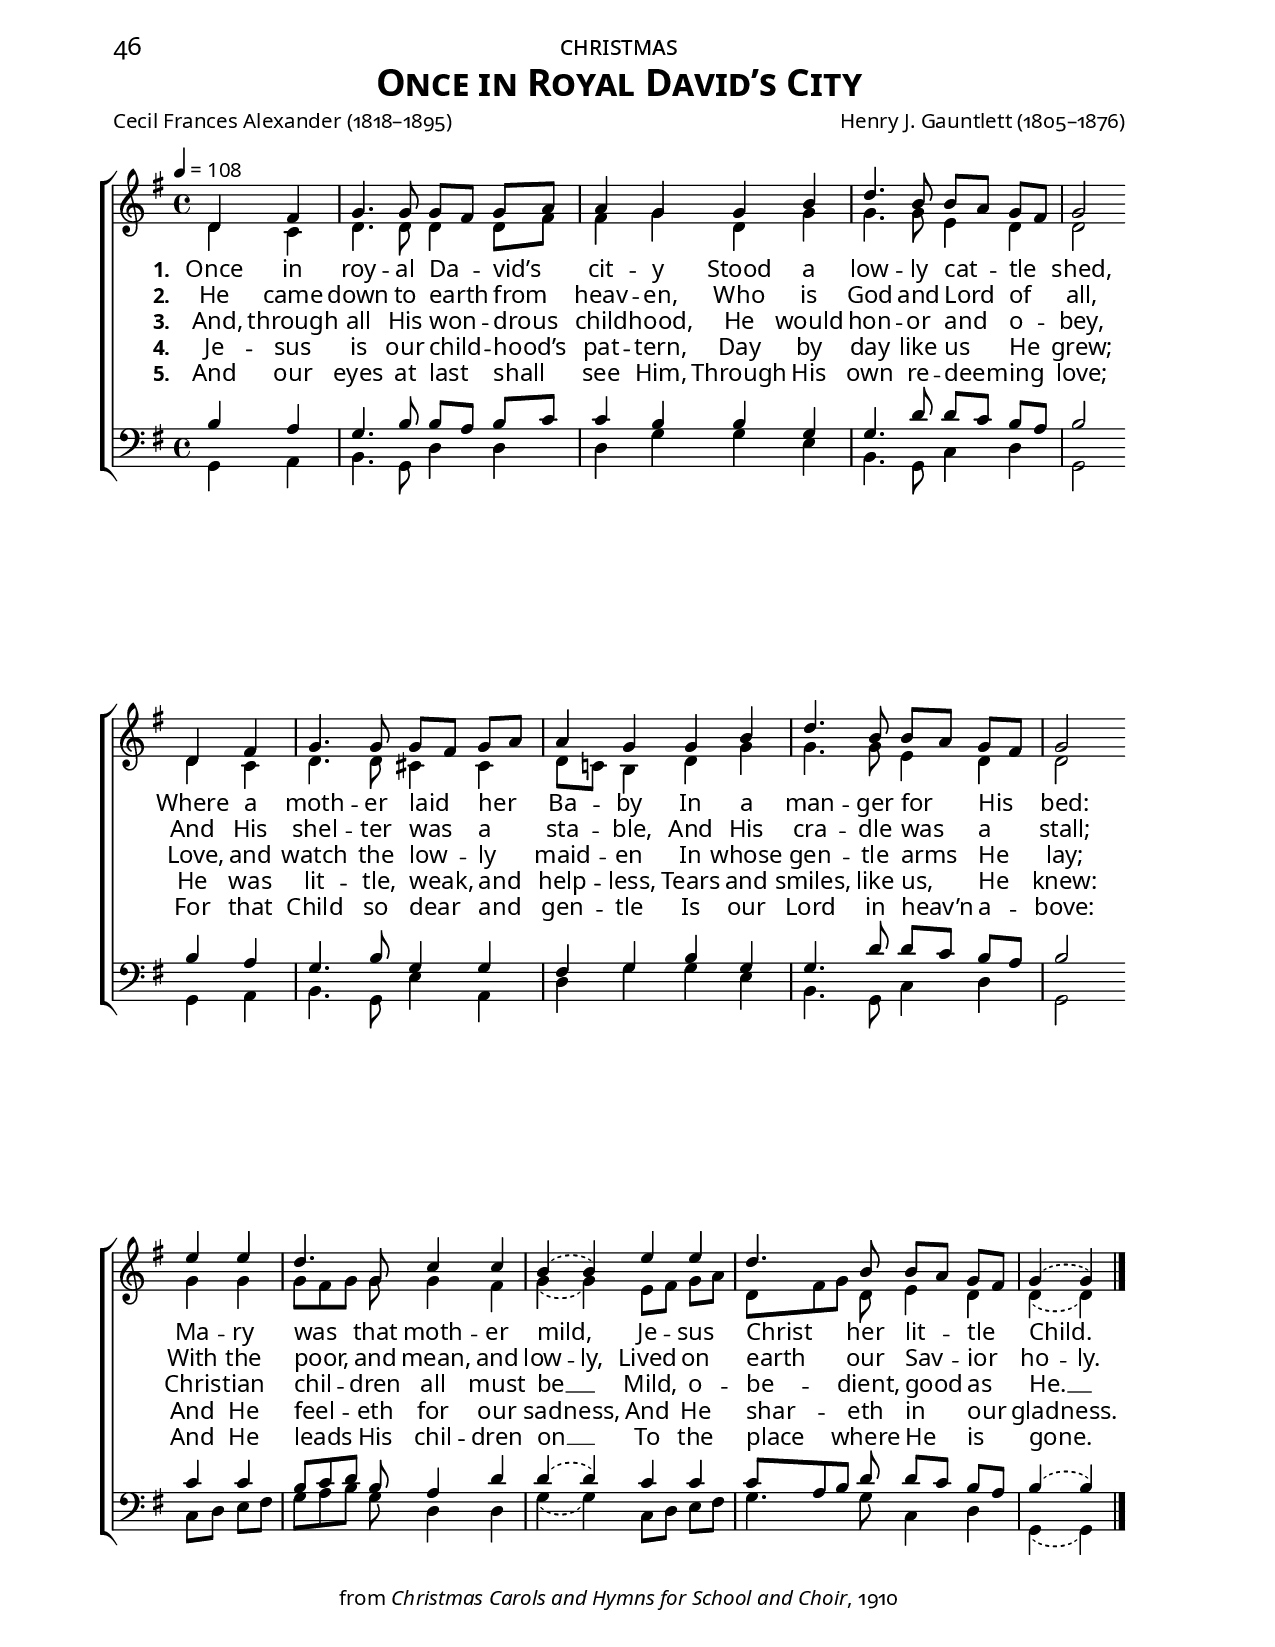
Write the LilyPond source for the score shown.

\version "2.14.2"
\include "util.ly"
\header {
  title = \markup{\override #'(font-name . "Garamond Premier Pro Semibold"){ \abs-fontsize #18 \smallCapsOldStyle"Once in Royal David’s City"}}
  poet = \markup\oldStyleNum"Cecil Frances Alexander (1818–1895)"
  composer = \markup\oldStyleNum"Henry J. Gauntlett (1805–1876)"
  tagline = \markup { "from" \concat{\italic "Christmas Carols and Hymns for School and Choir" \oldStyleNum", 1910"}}
}
\paper {
  paper-height = 11\in
  paper-width = 8.5\in
  indent = 0\in
  %system-system-spacing = #'((basic-distance . 10) (padding . 0))
  %system-system-spacing =
  %  #'((basic-distance . 0)
  %     (minimum-distance . 0)
  %     (padding . -0.35)
  %     (stretchability . 100))
%{IF_LESSER
  markup-system-spacing #'stretchability = 50
  top-markup-spacing #'stretchability = 30
  last-bottom-spacing #'stretchability = 60
%}%END_IF_LESSER
  ragged-last-bottom = ##f
  ragged-bottom = ##f
  two-sided = ##t
  inner-margin = 1\in
  outer-margin = 0.75\in
  top-margin = 0.26\in
  bottom-margin = 0.25\in
  first-page-number = #046
  print-first-page-number = ##t
  headerLine = \markup{\override #'(font-name . "Garamond Premier Pro") \smallCapsOldStyle"christmas"}
  oddHeaderMarkup = \markup\fill-line{
     \override #'(font-name . "Garamond Premier Pro")\abs-fontsize #12.5
     \combine 
        \fill-line{"" \on-the-fly #print-page-number-check-first
        \oldStylePageNum""
        }
        \fill-line{\headerLine}
  }
  evenHeaderMarkup = \markup {
     \override #'(font-name . "Garamond Premier Pro")\abs-fontsize #12.5
     \combine
        \on-the-fly #print-page-number-check-first
        \oldStylePageNum""
        \fill-line{\headerLine}
  }
}
#(set-global-staff-size 18) \paper{ #(define fonts (make-pango-font-tree "Garamond Premier Pro" "Garamond Premier Pro" "Garamond Premier Pro" (/ 18 20))) }
global = {
  \key g \major
  \time 4/4
  \autoBeamOff
}

sopMusic = \relative c' {
  \tempo 4 = 108
  \partial 2 d4 fis |
  g4. g8 g[ fis] g[ a] |
  a4 g g b |
  
  d4. b8 b[ a] g[ fis] |
  g2 \bar""\break d4 fis |
  g4. g8 g[ fis] g[ a] |
  
  a4 g g b |
  d4. b8 b[ a] g[ fis] |
  g2 \bar""\break e'4 e |
  
  d4. g,8 c4 c |
  \slurDashed b4( b) e e |
  \slurSolid d4. b8 b[ a] g[ fis] |
  \partial 2 \slurDashed g4( g) \bar "|."
}
sopWords = \lyricmode {
  
}

altoMusic = \relative c' {
  d4 c |
  d4. d8 d4 d8[ fis] |
  fis4 g d g |
  g4. g8 e4 d |
  d2 d4 c |
  
  d4. d8 cis4 cis |
  d8[ c!] b4 d g |
  g4. g8 e4 d |
  d2 g4 g |
  
  g8[ fis g] g g4 fis |
  \slurDashed g4( g) e8[ fis] g[ a] |
  d,[ fis g] d e4 d |
  d( d) \bar "|."
}
altoWords = \lyricmode {
  \dropLyricsIX
  \set stanza = #"1. "
  \set ignoreMelismata = ##t
  Once in roy -- al Da -- _ vid’s _ cit -- y
  Stood a low -- ly cat -- _ tle _ shed,
  Where a moth -- er laid _ her _ Ba -- by
  In a man -- ger for _ His _ bed:
  \set associatedVoice = "tenors"
  Ma -- ry was _ _ that moth -- er mild, _
  Je -- sus Christ _ _ her lit -- _ tle _ Child. _
}
altoWordsII = \lyricmode {
  \dropLyricsIX
  \set stanza = #"2. "
  \set ignoreMelismata = ##t
  He came down to earth _ from _ heav -- en,
  Who is God and Lord _ of _ all,
  And His shel -- ter was _ a _ sta -- ble,
  And His cra -- dle was _ a _ stall;
  \set associatedVoice = "tenors"
  With the poor, _ _ and mean, and low -- ly,
  Lived on earth _ _ our Sav -- _ ior _ ho -- ly.
}
altoWordsIII = \lyricmode {
  \dropLyricsIX
  \set stanza = #"3. "
  And, through all His won -- drous child -- hood,
    He would hon -- or and o -- bey,
  Love, and watch the low -- ly maid -- en
    In whose gen -- tle arms He lay;
  \set associatedVoice = "tenors"
  Chris -- tian chil -- dren all must be __
  Mild, o -- be -- dient, good as He. __
}
altoWordsIV = \lyricmode {
  \dropLyricsIX
  \set stanza = #"4. "
  \set ignoreMelismata = ##t
  Je -- sus is our child -- _ hood’s _ pat -- tern,
  Day by day like us _ He _ grew;
  He was lit -- tle, weak, _ and _ help -- less,
  Tears and smiles, like us, _ He _ knew:
  \set associatedVoice = "tenors"
  And He feel -- _ _ eth for our sad -- ness,
  And He shar -- _ _ eth in _ our _ glad -- ness.
}
altoWordsV = \lyricmode {
  \dropLyricsIX
  \set ignoreMelismata = ##t
  \set stanza = #"5. "
  And our eyes at last _ shall _ see Him,
  Through His own re -- deem -- _ ing _ love;
  For that Child so dear _ and _ gen -- tle
  Is our Lord in heav’n _ a -- _ bove:
  \set associatedVoice = "tenors"
  And He leads _ _ His chil -- dren on __ _
  To the place _ _ where He _ is _ gone. _
}

tenorMusic = \relative c' {
  b4 a |
  g4. b8 b[ a] b[ c] |
  c4 b b g |
  g4. d'8 d[ c] b[ a] |
  b2 b4 a |
  
  g4. b8 g4 g |
  fis g b g |
  g4. d'8 d[ c] b[ a] |
  b2 c4 c |
  
  b8[ c d] b a4 d |
  \slurDashed d4( d) c c |
  c8[ a b] d d[ c] b[ a] |
  b4( b) \bar "|."
}
tenorWords = \lyricmode {

}

bassMusic = \relative c {
  g4 a |
  b4. g8 d'4 d |
  d g g e |
  b4. g8 c4 d |
  g,2 g4 a |
  
  b4. g8 e'4 a, |
  d g g e |
  b4. g8 c4 d |
  g,2 c8[ d] e[ fis] |
  
  g[ a b] g d4 d |  
  \slurDashed g4( g) c,8[ d] e[ fis] |
  g4. g8 c,4 d |
  g,( g) \bar "|."
}
bassWords = \lyricmode {

}

\score {
  <<
   \new ChoirStaff <<
%    \new Lyrics = sopranos \with { \override VerticalAxisGroup #'nonstaff-relatedstaff-spacing = #'((basic-distance . 1)) }
    \new Staff = women <<
      \new Voice = "sopranos" { \voiceOne << \global \sopMusic >> }
      \new Voice = "altos" { \voiceTwo << \global \altoMusic >> }
    >>
   \new Staff = men <<
      \clef bass
      \new Voice = "tenors" { \voiceOne << \global \tenorMusic >> }
      \new Voice = "basses" { \voiceTwo << \global \bassMusic >> }
    >>
    \new Lyrics \with { alignAboveContext = #"women" } \lyricsto "sopranos" \sopWords
    \new Lyrics = "altosV"  \with { alignBelowContext = #"women" } \lyricsto "sopranos" \altoWordsV
    \new Lyrics = "altosIV"  \with { alignBelowContext = #"women" } \lyricsto "sopranos" \altoWordsIV
    \new Lyrics = "altosIII"  \with { alignBelowContext = #"women" } \lyricsto "sopranos" \altoWordsIII
    \new Lyrics = "altosII"  \with { alignBelowContext = #"women" } \lyricsto "sopranos" \altoWordsII
    \new Lyrics = "altos"  \with { alignBelowContext = #"women" \override VerticalAxisGroup #'nonstaff-relatedstaff-spacing = #'((padding . -0.5)) } \lyricsto "sopranos" \altoWords
    \new Lyrics \with { alignAboveContext = #"men" \override VerticalAxisGroup #'nonstaff-relatedstaff-spacing = #'((basic-distance . 1)) } \lyricsto "tenors" \tenorWords
    \new Lyrics \with { alignBelowContext = #"men" \override VerticalAxisGroup #'nonstaff-relatedstaff-spacing = #'((basic-distance . 1)) } \lyricsto "basses" \bassWords
  >>
%    \new PianoStaff << \new Staff { \new Voice { \pianoRH } } \new Staff { \clef "bass" \pianoLH } >>
  >>
  \layout {
  \context {
    \Lyrics
    \override LyricText #'font-size = #1.3
  }
    \context {
      \Score
      %\override SpacingSpanner #'base-shortest-duration = #(ly:make-moment 1 8)
      %\override SpacingSpanner #'common-shortest-duration = #(ly:make-moment 1 4)
    }
    \context {
      % Remove all empty staves
      % \Staff \RemoveEmptyStaves \override VerticalAxisGroup #'remove-first = ##t
    }
    \context {
      \Lyrics
      \override LyricText #'X-offset = #center-on-word
    }
  }
}

